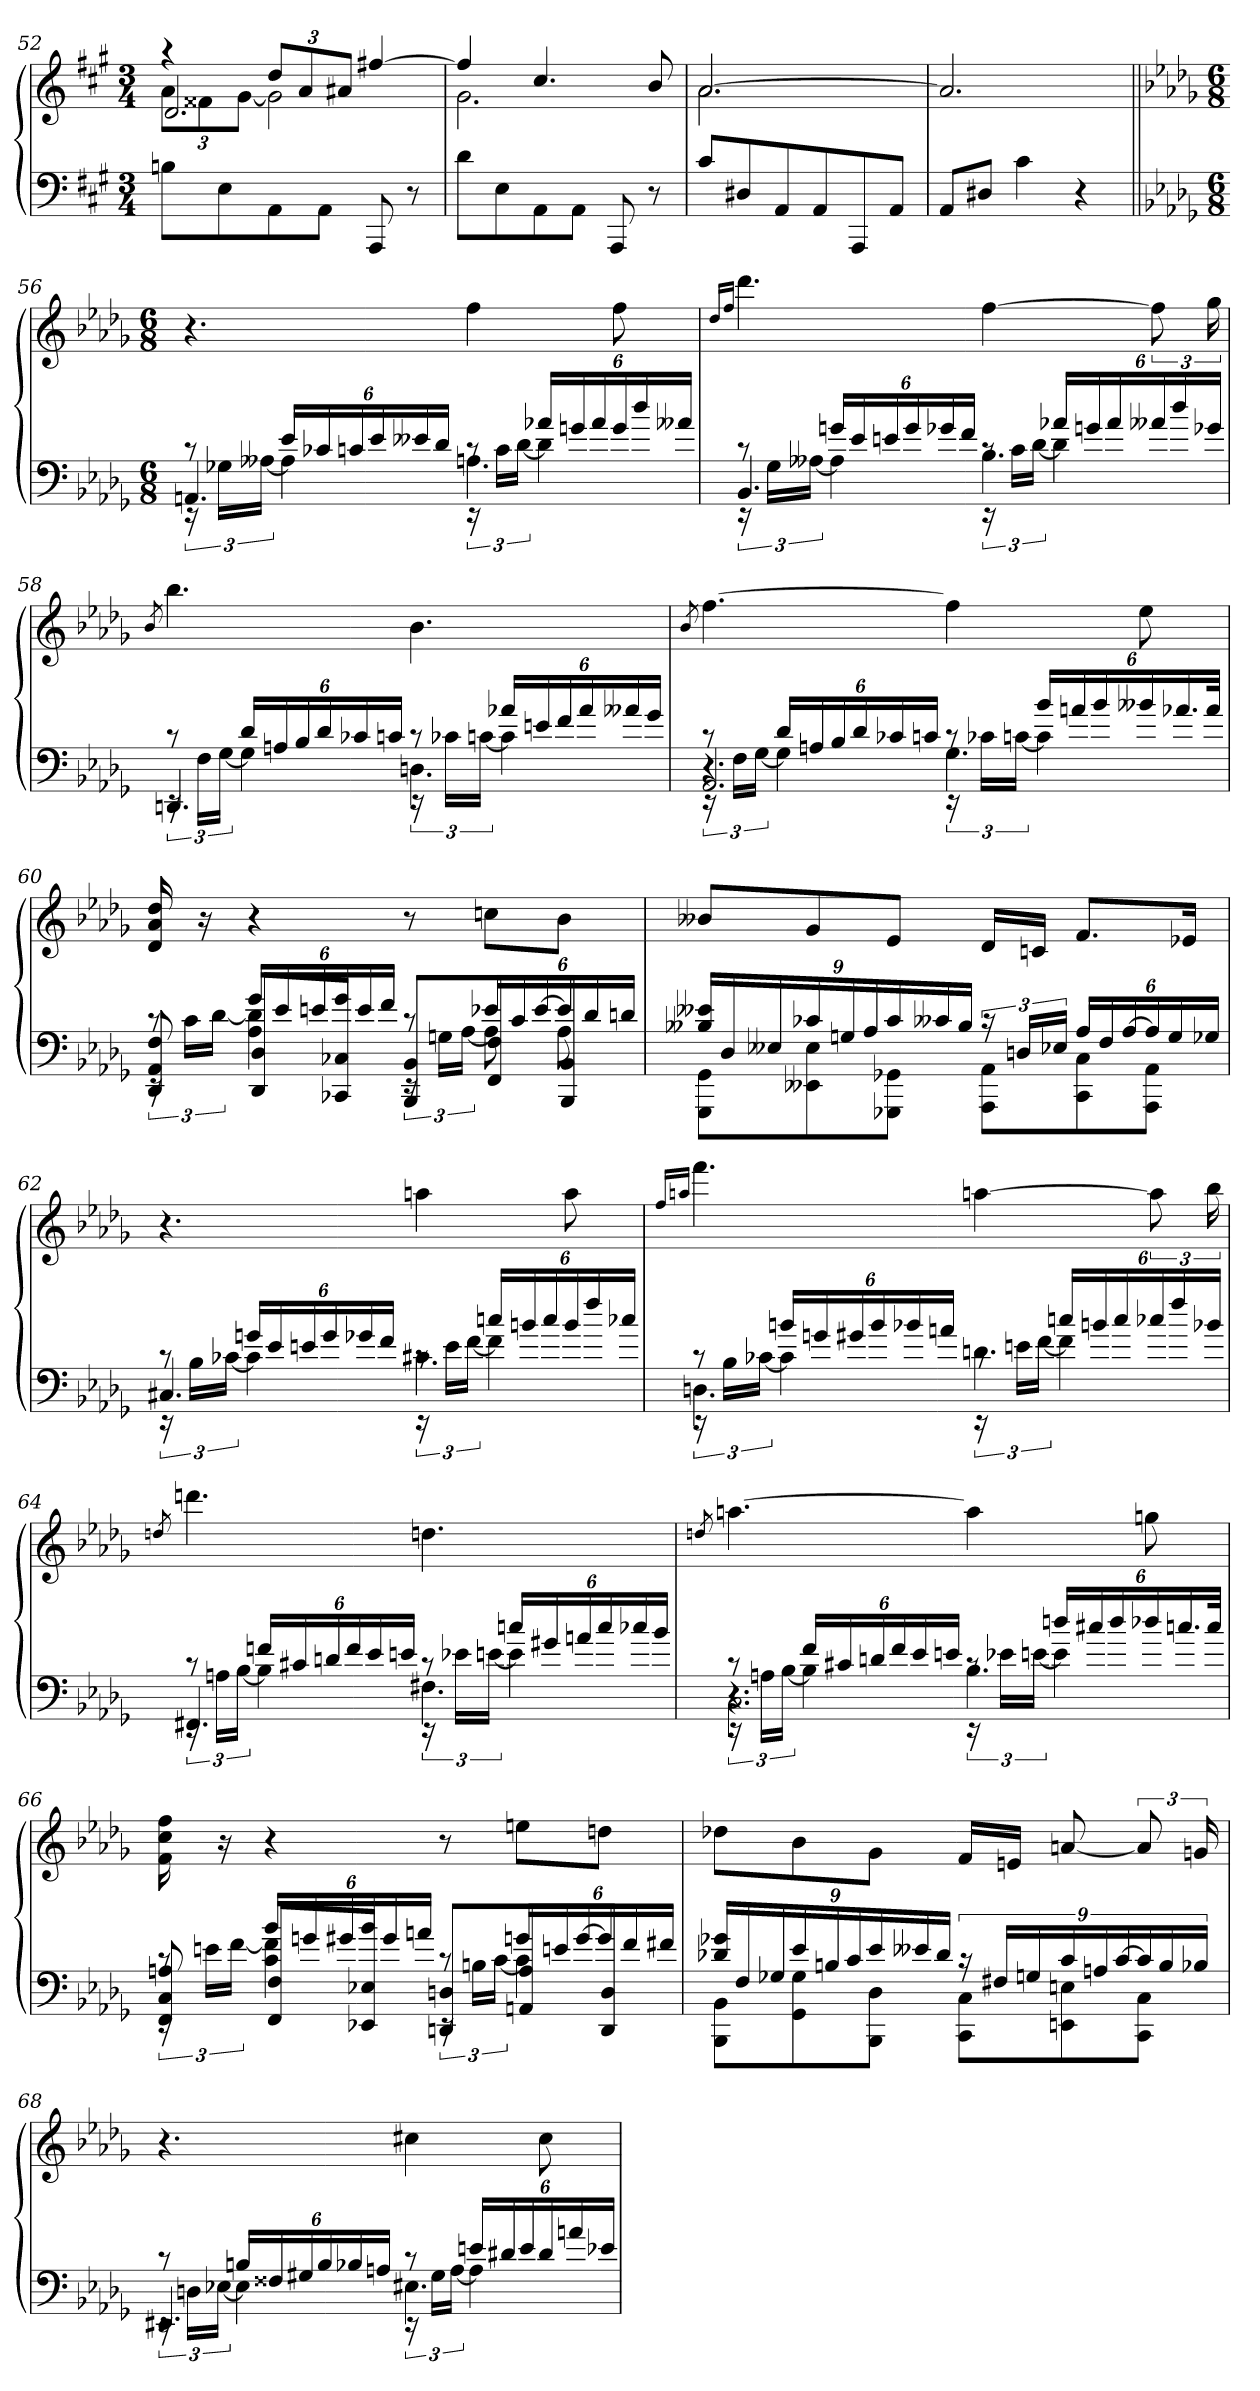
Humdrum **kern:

**kern	**kern
*part1	*part1
*staff2	*staff1
*clefF4	*clefG2
*k[f#c#g#]	*k[f#c#g#]
*M3/4	*M3/4
=52	=52
*	*^
*	*	*^
8BnL	4raa	12aL	2.d/
.	.	12f##X	.
8E	.	.	.
.	.	[12g#J	.
8AA	12ddL	2g#]	.
.	12a	.	.
8AAJ	.	.	.
.	12a#XJ	.	.
8AAA	[4ff#X	.	.
8r	.	.	.
*	*	*v	*v
=53	=53	=53
8dL	4ff#]	2.g#
8E	.	.
8AA	4.cc#	.
8AAJ	.	.
8AAA	.	.
8r	8b	.
=54	=54	=54
8c#L	[2.a	2.a
8D#X	.	.
8AA	.	.
8AA	.	.
8AAA	.	.
8AAJ	.	.
*	*v	*v
=55	=55
8AAL	2.a]
8D#XJ	.
4c#	.
4r	.
=56||	=56||
*k[b-e-a-d-g-]	*k[b-e-a-d-g-]
*M6/8	*M6/8
*^	*
*	*^	*
8rc	24rEE	4.AAn/	4.r
.	24G-XLL	.	.
.	[24A--XJJ	.	.
24e-LL	4A--]	.	.
24c-X	.	.	.
24cn	.	.	.
24e-	.	.	.
24e--X	.	.	.
24d-JJ	.	.	.
8rc	24rEE	4.An\	4ff
.	24cLL	.	.
.	[24d-JJ	.	.
24a-XLL	4d-]	.	.
24gn	.	.	.
24a-	.	.	.
24g	.	.	8ff
24dd-	.	.	.
24a--XJJ	.	.	.
=57	=57	=57	=57
.	.	.	16qqdd-/LL
.	.	.	16qqff/JJ
8rc	24rEE	4.BB-/	4.ddd-
.	24G-LL	.	.
.	[24A--XJJ	.	.
24gnLL	4A--]	.	.
24e-	.	.	.
24en	.	.	.
24g	.	.	.
24g-X	.	.	.
24fJJ	.	.	.
8rc	24rEE	4.B-\	[4ff
.	24cLL	.	.
.	[24d-JJ	.	.
24a-XLL	4d-]	.	.
24gn	.	.	.
24a-	.	.	.
24a--X	.	.	12ff]
24dd-	.	.	.
24g-XJJ	.	.	24gg-
=58	=58	=58	=58
.	.	.	8qb-/
8rc	24rEE	4.DDn/	4.bb-
.	24FLL	.	.
.	[24G-JJ	.	.
24d-LL	4G-]	.	.
24An	.	.	.
24B-	.	.	.
24d-	.	.	.
24c-X	.	.	.
24cnJJ	.	.	.
8rc	24rEE	4.Dn\	4.b-
.	24c-XLL	.	.
.	[24cnJJ	.	.
24a-XLL	4c]	.	.
24en	.	.	.
24f	.	.	.
24a-	.	.	.
24a--X	.	.	.
24g-JJ	.	.	.
*v	*v	*v	*
=59	=59
.	8qb-/
*^	*
*	*^	*
*	*	*^	*
8rc	24rEE	4.r	2.AA-/	[4.ff
.	24FLL	.	.	.
.	[24G-JJ	.	.	.
24d-LL	4G-]	.	.	.
24An	.	.	.	.
24B-	.	.	.	.
24d-	.	.	.	.
24c-X	.	.	.	.
24cnJJ	.	.	.	.
8rc	24rEE	4.G-\	.	4ff]
.	24c-XLL	.	.	.
.	[24cnJJ	.	.	.
24b-LL	4c]	.	.	.
24an	.	.	.	.
24b-	.	.	.	.
24b--X	.	.	.	8ee-
24.a-X	.	.	.	.
48a-JJk	.	.	.	.
*	*	*v	*v	*
=60	=60	=60	=60
8rc	24rEE	8DD-/ 8AA-/ 8F/	16d- 16a- 16dd-
.	24cLL	.	.
.	.	.	16r
.	[24d-JJ	.	.
24g-LL	4A- 4d-]	8DD-/ 8D-/L	4r
24e-	.	.	.
24en	.	.	.
24g-	.	8CC-X/ 8C-X/J	.
24e	.	.	.
24fJJ	.	.	.
8rc	24rEE	8BBB-/ 8BB-/L	8r
.	24GnLL	.	.
.	[24A-JJ	.	.
24e-XLL	8A-]	8FF/ 8F/	8ccnL
24c	.	.	.
[24e-	.	.	.
24e-]	8A-	8BBB-/ 8BB-/J	8b-J
24d-	.	.	.
24dnJJ	.	.	.
*	*v	*v	*
=61	=61	=61
24B--X 24e--XLL	8GGG- 8GG-L	8b--XL
24D-	.	.
24E--X	.	.
24c-X	8EE--X 8E--	8g-
24Gn	.	.
24A-	.	.
24c-	8GGG-X 8GG-XJ	8e-J
24c--X	.	.
24B--JJ	.	.
24rc	8AAA- 8AA-L	16d-LL
24DnLL	.	.
.	.	16cnJJ
24E-XJJ	.	.
24A-LL	8CC 8C	8.fL
24F	.	.
[24A-	.	.
24A-]	8AAA- 8AA-J	.
24G	.	.
.	.	16e-XJk
24G-XJJ	.	.
=62	=62	=62
*	*^	*
8rc	24rEE	4.C#X/	4.r
.	24B-LL	.	.
.	[24c-XJJ	.	.
24gnLL	4c-]	.	.
24e-	.	.	.
24en	.	.	.
24g	.	.	.
24g-X	.	.	.
24fJJ	.	.	.
8rc	24rEE	4.c#X\	4aan
.	24eLL	.	.
.	[24fJJ	.	.
24ccnLL	4f]	.	.
24bn	.	.	.
24cc	.	.	.
24b	.	.	8aa
24ff	.	.	.
24cc-XJJ	.	.	.
=63	=63	=63	=63
.	.	.	16qqff/LL
.	.	.	16qqaan/JJ
8rc	24rEE	4.Dn\	4.fff
.	24B-LL	.	.
.	[24c-XJJ	.	.
24bnLL	4c-]	.	.
24gn	.	.	.
24g#X	.	.	.
24b	.	.	.
24b-X	.	.	.
24anJJ	.	.	.
8rc	24rEE	4.dn\	[4aan
.	24enLL	.	.
.	[24fJJ	.	.
24ccnLL	4f]	.	.
24bn	.	.	.
24cc	.	.	.
24cc-X	.	.	12aa]
24ff	.	.	.
24b-XJJ	.	.	24bb-
=64	=64	=64	=64
.	.	.	8qddn/
8rc	24rEE	4.FF#X/	4.dddn
.	24AnLL	.	.
.	[24B-JJ	.	.
24fnLL	4B-]	.	.
24c#X	.	.	.
24dn	.	.	.
24f	.	.	.
24e-	.	.	.
24enJJ	.	.	.
8rc	24rEE	4.F#X\	4.ddn
.	24e-XLL	.	.
.	[24enJJ	.	.
24ccnLL	4e]	.	.
24g#X	.	.	.
24an	.	.	.
24cc	.	.	.
24cc-X	.	.	.
24b-JJ	.	.	.
*v	*v	*v	*
=65	=65
.	8qddn/
*^	*
*	*^	*
*	*	*^	*
8rc	24rEE	4.r	2.C\	[4.aan
.	24AnLL	.	.	.
.	[24B-JJ	.	.	.
24fLL	4B-]	.	.	.
24c#X	.	.	.	.
24dn	.	.	.	.
24f	.	.	.	.
24e-	.	.	.	.
24enJJ	.	.	.	.
8rc	24rEE	4.B-\	.	4aa]
.	24e-XLL	.	.	.
.	[24enJJ	.	.	.
24ddnLL	4e]	.	.	.
24cc#X	.	.	.	.
24dd	.	.	.	.
24dd-X	.	.	.	8ggn
24.ccn	.	.	.	.
48ccJJk	.	.	.	.
*	*	*v	*v	*
=66	=66	=66	=66
8rc	24rEE	8FF/ 8C/ 8An/	16f 16cc 16ff
.	24enLL	.	.
.	.	.	16r
.	[24fJJ	.	.
24b-LL	4c 4f]	8FF/ 8F/L	4r
24gn	.	.	.
24g#X	.	.	.
24b-	.	8EE-X/ 8E-X/J	.
24g#	.	.	.
24anJJ	.	.	.
8rc	24rEE	8DDn/ 8Dn/L	8r
.	24BnLL	.	.
.	[24cJJ	.	.
24gnLL	4c]	8AAn/ 8A/	8eenL
24en	.	.	.
[24g	.	.	.
24g]	.	8DD/ 8D/J	8ddnJ
24f	.	.	.
24f#XJJ	.	.	.
*	*v	*v	*
=67	=67	=67
24d-X 24g-XLL	8BBB- 8BB-L	8dd-XL
24F	.	.
24G-X	.	.
24e-	8GG- 8G-	8b-
24Bn	.	.
24c	.	.
24e-	8BBB- 8D-J	8g-J
24e--X	.	.
24d-JJ	.	.
24rc	8CC 8CL	16fLL
24F#XLL	.	.
.	.	16enJJ
24Gn	.	.
24c	8EEn 8En	[8an
24An	.	.
[24c	.	.
24c]	8CC 8CJ	12a]
24B	.	.
24B-XJJ	.	24gn
=68	=68	=68
*	*^	*
8rc	24rEE	4.EE#X/	4.r
.	24DnLL	.	.
.	[24E-XJJ	.	.
24BnLL	4E-]	.	.
24F##X	.	.	.
24G#X	.	.	.
24B	.	.	.
24B-X	.	.	.
24AnJJ	.	.	.
8rc	24rEE	4.E#X\	4cc#X
.	24G#LL	.	.
.	[24AJJ	.	.
24enLL	4A]	.	.
24d#X	.	.	.
24e	.	.	.
24d#	.	.	8cc#
24an	.	.	.
24e-XJJ	.	.	.
*v	*v	*v	*
=	=
*-	*-
